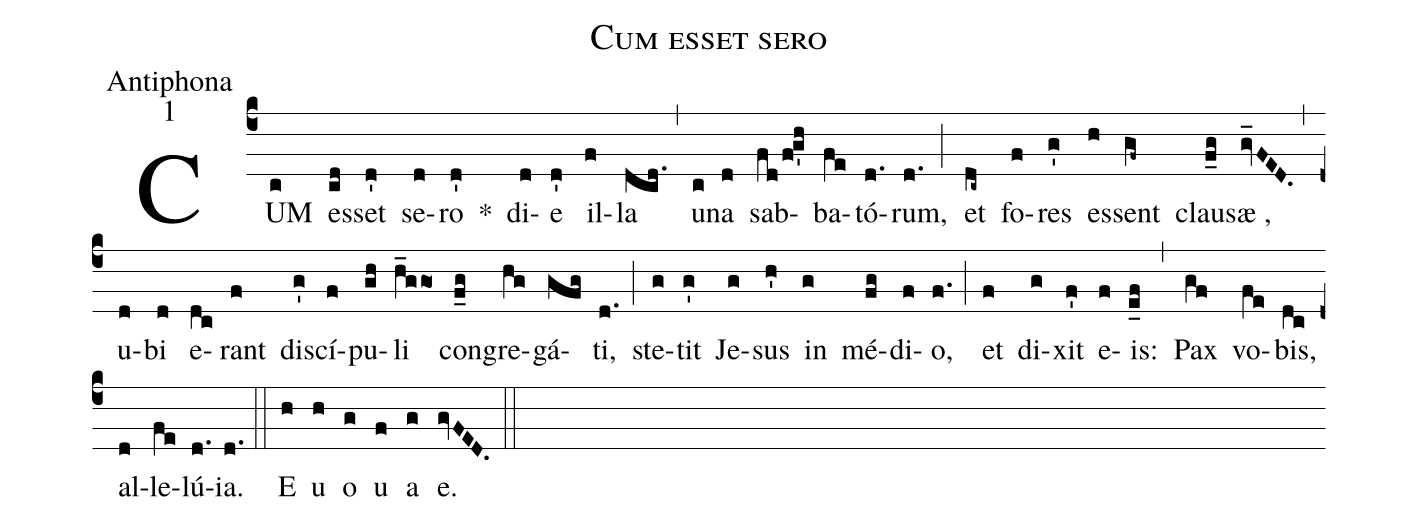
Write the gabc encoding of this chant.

name:Cum esset sero;
office-part:Antiphona;
mode:1;
%%
(c4) CUM(c) es(cd)set(d') se(d)ro(d') *() di(d)e(d') il(f)la(dcd.) (,) u(c)na(d) sab(fd/f!g'h)ba(fe)tó(d.)rum,(d.) (;) et(dc~) fo(f)res(g') es(h)sent(gf~) clau(f_g)sæ ,(gv_FED.) (,) u(d)bi(d) e(dc)rant(f) di(g')scí(f)pu(gh)li(h_ggo1) con(f_g)gre(hg)gá(gfg)ti,(d.) (;) ste(g)tit(g') Je(g)sus(h') in(g) mé(fg)di(f)o,(f.) (;) et(f) di(g)xit(f') e(f)is:(e_f) (,) Pax(gf) vo(fe)bis,(dc) al(d)le(fe)lú(d.)ia.(d.) (::) E(h) u(h) o(g) u(f) a(g) e.(gvFED.) (::)
